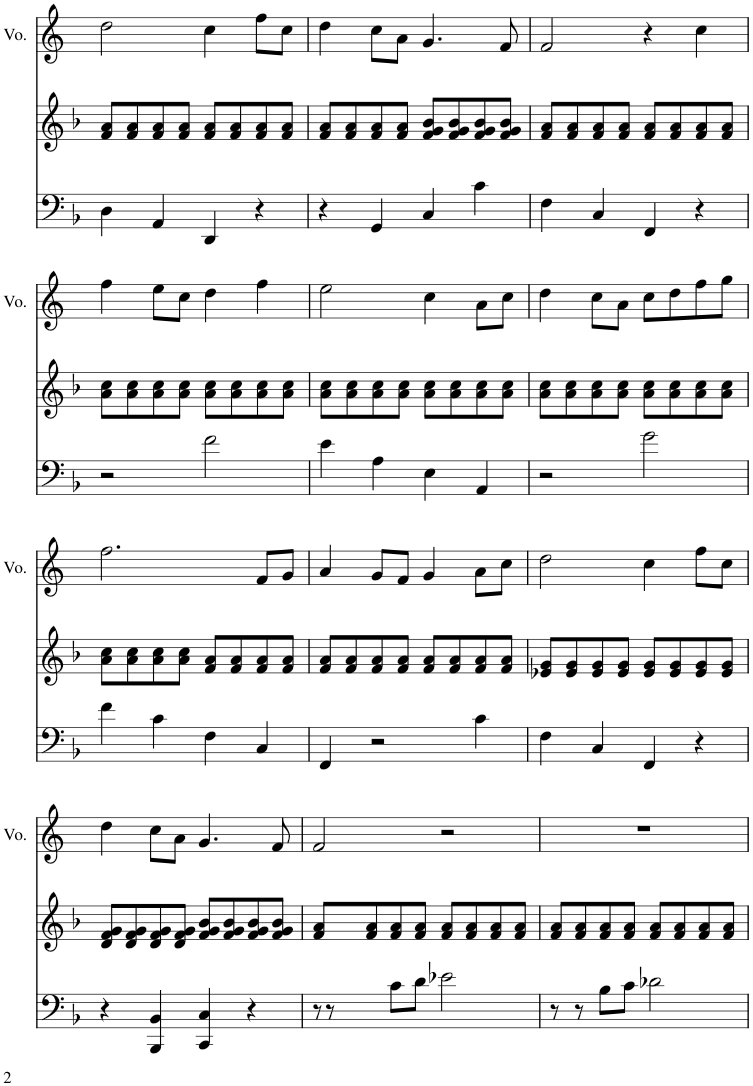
**kern	**kern	**kern
*part2	*part2	*part1
*staff3	*staff2	*staff1
*I"Piano	*	*I"Voice
*I'Pno	*	*I'Vo.
!!LO:PB:g=z
*clefF4	*clefG2	*clefG2
*k[b-]	*k[b-]	*k[]
*M4/4	*M4/4	*M4/4
=10	=10	=10
4D\	8f/ 8a/L	2dd\
.	8f/ 8a/	.
4AA/	8f/ 8a/	.
.	8f/ 8a/J	.
4DD/	8f/ 8a/L	4cc\
.	8f/ 8a/	.
4r	8f/ 8a/	8ff\L
.	8f/ 8a/J	8cc\J
=11	=11	=11
4r	8f/ 8a/L	4dd\
.	8f/ 8a/	.
4GG/	8f/ 8a/	8cc\L
.	8f/ 8a/J	8a\J
4C/	8f/ 8g/ 8b-/L	4.g/
.	8f/ 8g/ 8b-/	.
4c\	8f/ 8g/ 8b-/	.
.	8f/ 8g/ 8b-/J	8f/
=12	=12	=12
4F\	8f/ 8a/L	2f/
.	8f/ 8a/	.
4C/	8f/ 8a/	.
.	8f/ 8a/J	.
4FF/	8f/ 8a/L	4r
.	8f/ 8a/	.
4r	8f/ 8a/	4cc\
.	8f/ 8a/J	.
!!LO:LB:g=z
=13	=13	=13
2r	8a\ 8cc\L	4ff\
.	8a\ 8cc\	.
.	8a\ 8cc\	8ee\L
.	8a\ 8cc\J	8cc\J
2f\	8a\ 8cc\L	4dd\
.	8a\ 8cc\	.
.	8a\ 8cc\	4ff\
.	8a\ 8cc\J	.
=14	=14	=14
4e\	8a\ 8cc\L	2ee\
.	8a\ 8cc\	.
4A\	8a\ 8cc\	.
.	8a\ 8cc\J	.
4E\	8a\ 8cc\L	4cc\
.	8a\ 8cc\	.
4AA/	8a\ 8cc\	8a\L
.	8a\ 8cc\J	8cc\J
=15	=15	=15
2r	8a\ 8cc\L	4dd\
.	8a\ 8cc\	.
.	8a\ 8cc\	8cc\L
.	8a\ 8cc\J	8a\J
2g\	8a\ 8cc\L	8cc\L
.	8a\ 8cc\	8dd\
.	8a\ 8cc\	8ff\
.	8a\ 8cc\J	8gg\J
!!LO:LB:g=z
=16	=16	=16
4f\	8a\ 8cc\L	2.ff\
.	8a\ 8cc\	.
4c\	8a\ 8cc\	.
.	8a\ 8cc\J	.
4F\	8f/ 8a/L	.
.	8f/ 8a/	.
4C/	8f/ 8a/	8f/L
.	8f/ 8a/J	8g/J
=17	=17	=17
4FF/	8f/ 8a/L	4a/
.	8f/ 8a/	.
2r	8f/ 8a/	8g/L
.	8f/ 8a/J	8f/J
.	8f/ 8a/L	4g/
.	8f/ 8a/	.
4c\	8f/ 8a/	8a\L
.	8f/ 8a/J	8cc\J
=18	=18	=18
4F\	8e-X/ 8g/L	2dd\
.	8e-/ 8g/	.
4C/	8e-/ 8g/	.
.	8e-/ 8g/J	.
4FF/	8e-/ 8g/L	4cc\
.	8e-/ 8g/	.
4r	8e-/ 8g/	8ff\L
.	8e-/ 8g/J	8cc\J
!!LO:LB:g=z
=19	=19	=19
4r	8d/ 8f/ 8g/L	4dd\
.	8d/ 8f/ 8g/	.
4BBB-/ 4BB-/	8d/ 8f/ 8g/	8cc\L
.	8d/ 8f/ 8g/J	8a\J
4CC/ 4C/	8f/ 8g/ 8b-/L	4.g/
.	8f/ 8g/ 8b-/	.
4r	8f/ 8g/ 8b-/	.
.	8f/ 8g/ 8b-/J	8f/
=20	=20	=20
8r	8f/ 8a/L	2f/
8r	8f/ 8a/	.
8c\L	8f/ 8a/	.
8d\J	8f/ 8a/J	.
2e-X\	8f/ 8a/L	2r
.	8f/ 8a/	.
.	8f/ 8a/	.
.	8f/ 8a/J	.
=21	=21	=21
8r	8f/ 8a/L	1r
8r	8f/ 8a/	.
8B-\L	8f/ 8a/	.
8c\J	8f/ 8a/J	.
2d-X\	8f/ 8a/L	.
.	8f/ 8a/	.
.	8f/ 8a/	.
.	8f/ 8a/J	.
=	=	=
*-	*-	*-
